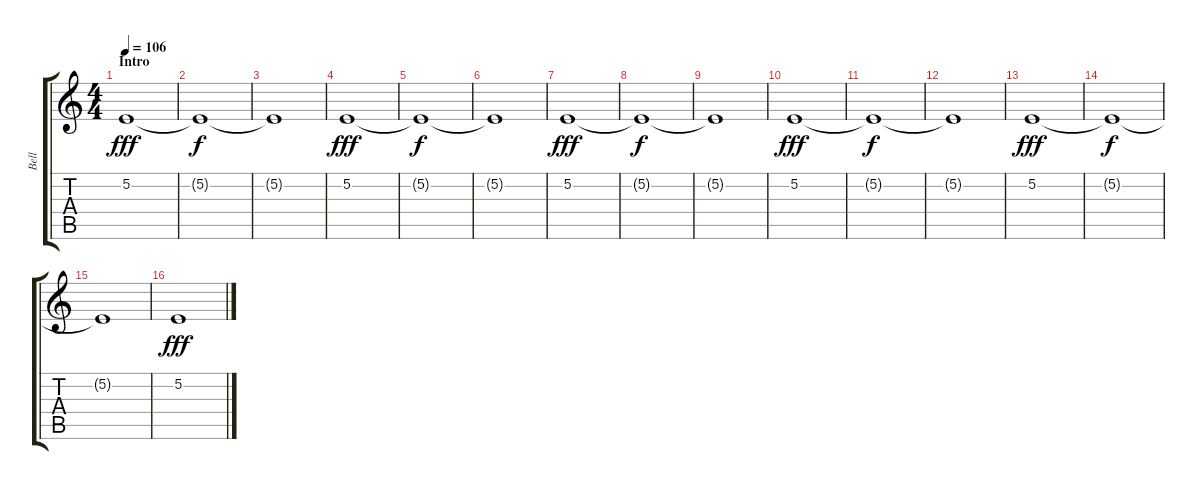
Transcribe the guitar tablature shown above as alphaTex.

\track ("Bell" "Bell") {instrument tubularbells}
\staff {score tabs}
\tuning (E4 B3 G3 D3 A2 E2) {hide}
\ts (4 4)
\section ("" "Intro")
\tempo 106
\clef g2
\ks c
5.2.1{dy fff instrument tubularbells} |
5.2{t}.1{dy f} |
5.2{t}.1 |
5.2.1{dy fff} |
5.2{t}.1{dy f} |
5.2{t}.1 |
5.2.1{dy fff} |
5.2{t}.1{dy f} |
5.2{t}.1 |
5.2.1{dy fff} |
5.2{t}.1{dy f} |
5.2{t}.1 |
5.2.1{dy fff} |
5.2{t}.1{dy f} |
5.2{t}.1 |
5.2.1{dy fff}
